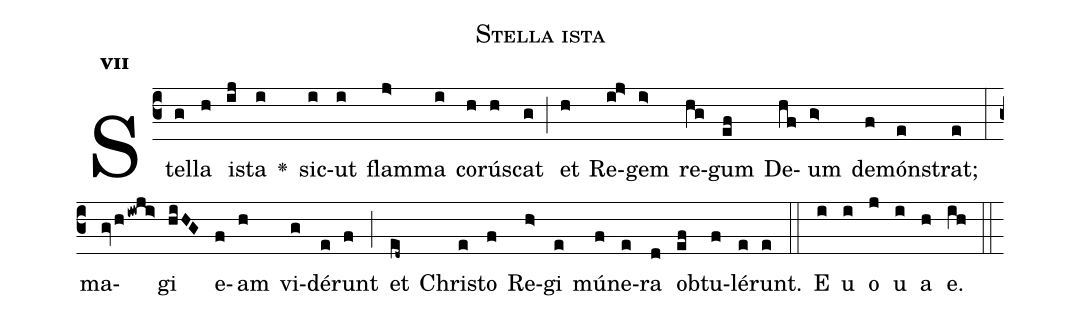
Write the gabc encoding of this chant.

name:Stella ista;
office-part:Antiphona;
mode:7;
%%
initial-style: 1;
name: Stella ista
book: Antiphonae & Responsoria/Tomus I, p. 127;
occasion: In Epiphania Domini;
office-part: Vesperae I Ant 3;
user-notes: ;
commentary: ;
annotation: 7c2;
centering-scheme: english;
fontsize: 12;
font: OFLSortsMillGoudy;
height: 11;
width: 4.5;
%%
(c3)Stel(g)la(h) i(ij)sta(i) <v>\greheightstar</v>() sic(i)ut(i) flam(j>)ma(i) co(h)rú(h)scat(g) (;) et(h) Re(ij>)gem(i>) re(hg)gum(ef) De(hf)um(g>) de(f)món(e)strat;(e) (:) ma(gvhiwji>)gi(hiHG) e(f)am(h) vi(g)dé(e)runt(f) (;) et(ed~) Chri(e)sto(f) Re(h>)gi(e) mú(f)ne(e)ra(d) ob(ef)tu(f)lé(e)runt.(e) (::)
E(i) u(i) o(j) u(i) a(h) e.(ih) (::)
